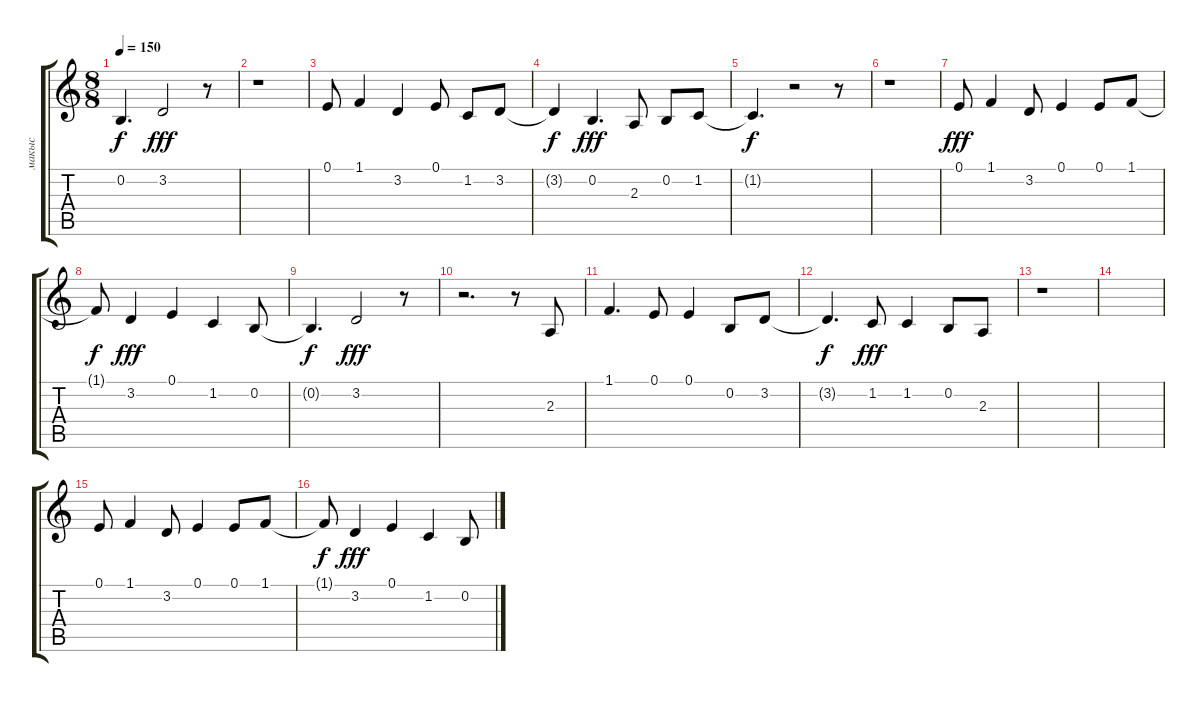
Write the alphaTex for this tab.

\track ("макыс" "макыс") {instrument lead1square}
\staff {score tabs}
\tuning (E4 B3 G3 D3 A2 E2) {hide}
\ts (8 8)
\tempo 150
\clef g2
\ks c
0.2{t}.4{d dy f} 3.2.2{dy fff} r.8 |
r.1 |
0.1.8 1.1.4 3.2.4 0.1.8 1.2.8 3.2.8 |
3.2{t}.4{dy f} 0.2.4{d dy fff} 2.3.8 0.2.8 1.2.8 |
1.2{t}.4{d dy f} r.2 r.8 |
r.1 |
0.1.8{dy fff} 1.1.4 3.2.8 0.1.4 0.1.8 1.1.8 |
1.1{t}.8{dy f} 3.2.4{dy fff} 0.1.4 1.2.4 0.2.8 |
0.2{t}.4{d dy f} 3.2.2{dy fff} r.8 |
r.2{d} r.8 2.3.8 |
1.1.4{d} 0.1.8 0.1.4 0.2.8 3.2.8 |
3.2{t}.4{d dy f} 1.2.8{dy fff} 1.2.4 0.2.8 2.3.8 |
r.1 |
|
0.1.8 1.1.4 3.2.8 0.1.4 0.1.8 1.1.8 |
1.1{t}.8{dy f} 3.2.4{dy fff} 0.1.4 1.2.4 0.2.8
